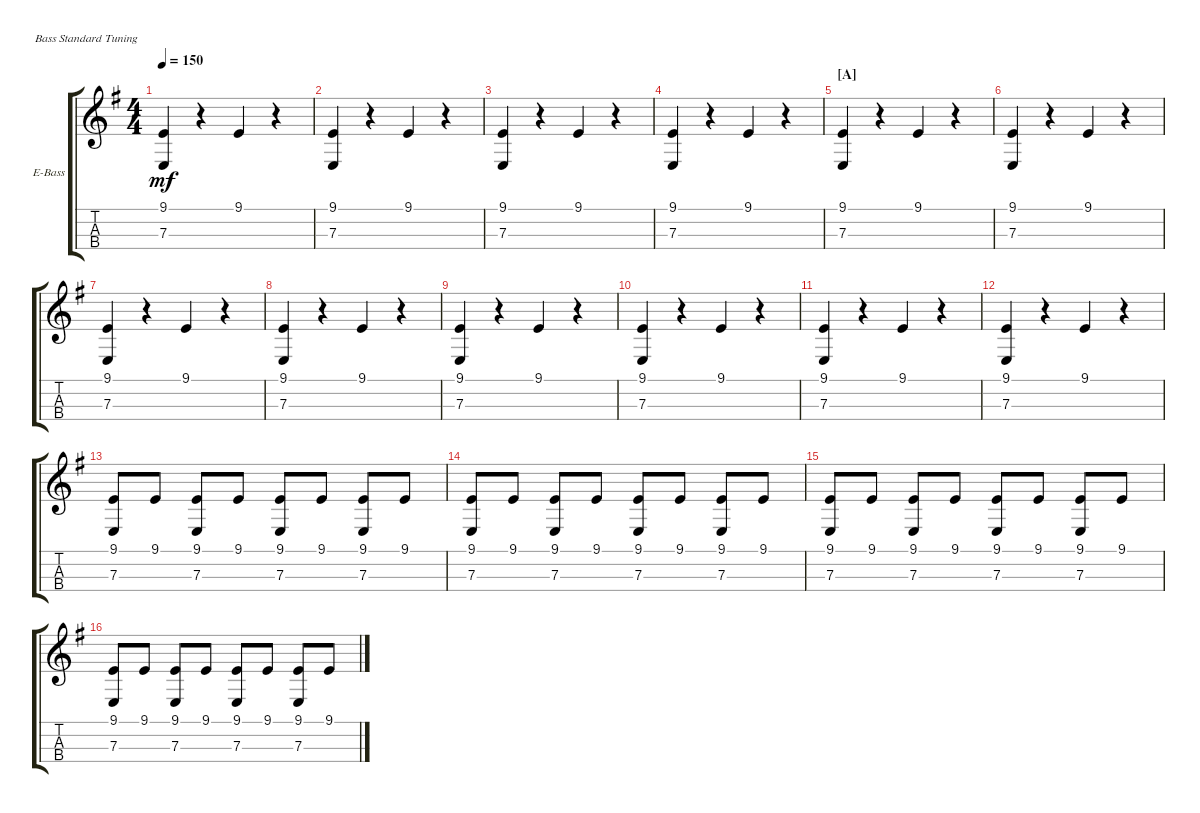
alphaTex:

\defaultSystemsLayout 4
\bracketExtendMode groupsimilarinstruments
\firstSystemTrackNameOrientation horizontal
\otherSystemsTrackNameOrientation horizontal
\track ("Electric Bass" "E-Bass") {instrument electricbassfinger}
\staff {score tabs}
\tuning (G2 D2 A1 E1)
\ts (4 4)
\tempo 150
\clef g2
\scale
0.546468
\ks g
(7.3 9.1).4{dy mf instrument electricbassfinger} r.4 9.1.4 r.4 |
(7.3 9.1).4 r.4 9.1.4 r.4 |
(7.3 9.1).4 r.4 9.1.4 r.4 |
(7.3 9.1).4 r.4 9.1.4 r.4 |
\section ("A" "")
(7.3 9.1).4 r.4 9.1.4 r.4 |
(7.3 9.1).4 r.4 9.1.4 r.4 |
(7.3 9.1).4 r.4 9.1.4 r.4 |
(7.3 9.1).4 r.4 9.1.4 r.4 |
(7.3 9.1).4 r.4 9.1.4 r.4 |
(7.3 9.1).4 r.4 9.1.4 r.4 |
(7.3 9.1).4 r.4 9.1.4 r.4 |
(7.3 9.1).4 r.4 9.1.4 r.4 |
\scale
0.226766 (7.3 9.1).8 9.1.8 (7.3 9.1).8 9.1.8 (7.3 9.1).8 9.1.8 (7.3 9.1).8 9.1.8 |
\scale
0.333333 (7.3 9.1).8 9.1.8 (7.3 9.1).8 9.1.8 (7.3 9.1).8 9.1.8 (7.3 9.1).8 9.1.8 |
\scale
0.333333 (7.3 9.1).8 9.1.8 (7.3 9.1).8 9.1.8 (7.3 9.1).8 9.1.8 (7.3 9.1).8 9.1.8 |
(7.3 9.1).8 9.1.8 (7.3 9.1).8 9.1.8 (7.3 9.1).8 9.1.8 (7.3 9.1).8 9.1.8
